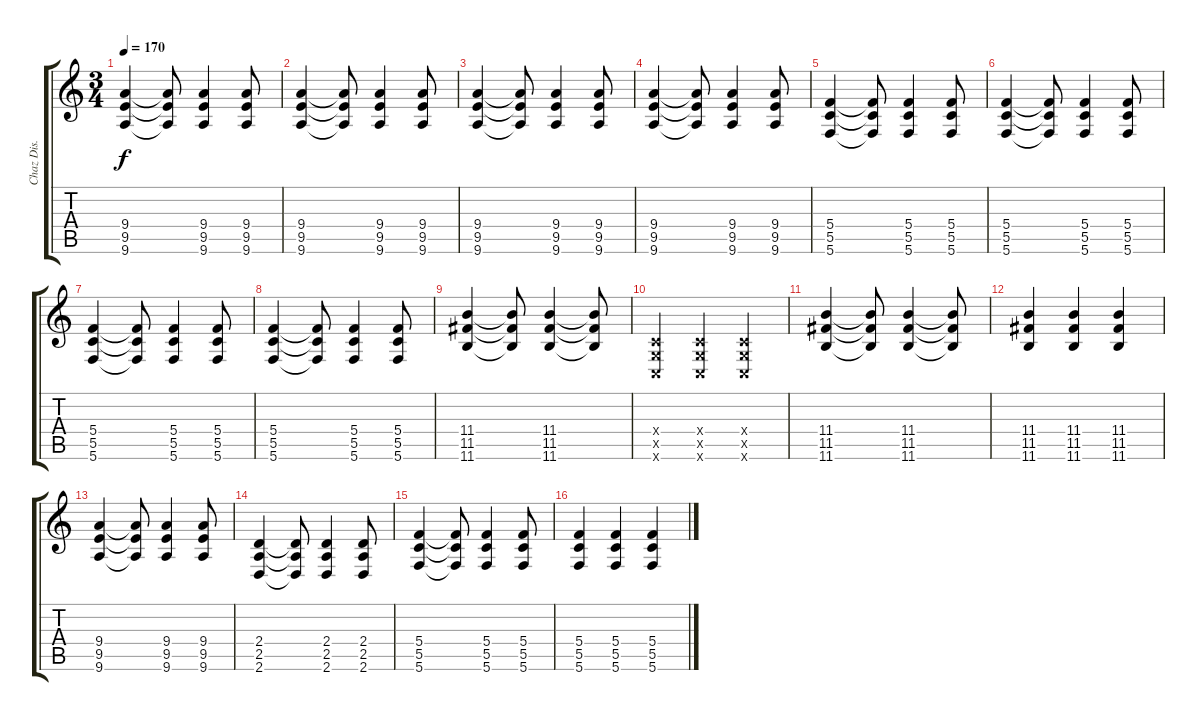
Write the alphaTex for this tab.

\track ("Chaz Dis." "Chaz Dis.") {instrument distortionguitar}
\staff {score tabs}
\tuning (D4 A3 F3 C3 G2 C2) {hide}
\ts (3 4)
\tempo 170
\clef g2
\ks c
(9.4 9.5 9.6).4{dy f} (9.4{t} 9.5{t} 9.6{t}).8 (9.4 9.5 9.6).4 (9.4 9.5 9.6).8 |
(9.4 9.5 9.6).4 (9.4{t} 9.5{t} 9.6{t}).8 (9.4 9.5 9.6).4 (9.4 9.5 9.6).8 |
(9.4 9.5 9.6).4 (9.4{t} 9.5{t} 9.6{t}).8 (9.4 9.5 9.6).4 (9.4 9.5 9.6).8 |
(9.4 9.5 9.6).4 (9.4{t} 9.5{t} 9.6{t}).8 (9.4 9.5 9.6).4 (9.4 9.5 9.6).8 |
(5.4 5.5 5.6).4 (5.4{t} 5.5{t} 5.6{t}).8 (5.4 5.5 5.6).4 (5.4 5.5 5.6).8 |
(5.4 5.5 5.6).4 (5.4{t} 5.5{t} 5.6{t}).8 (5.4 5.5 5.6).4 (5.4 5.5 5.6).8 |
(5.4 5.5 5.6).4 (5.4{t} 5.5{t} 5.6{t}).8 (5.4 5.5 5.6).4 (5.4 5.5 5.6).8 |
(5.4 5.5 5.6).4 (5.4{t} 5.5{t} 5.6{t}).8 (5.4 5.5 5.6).4 (5.4 5.5 5.6).8 |
(11.4 11.5 11.6).4 (11.4{t} 11.5{t} 11.6{t}).8 (11.4 11.5 11.6).4 (11.4{t} 11.5{t} 11.6{t}).8 |
(0.4{x} 0.5{x} 0.6{x}).4 (0.4{x} 0.5{x} 0.6{x}).4 (0.4{x} 0.5{x} 0.6{x}).4 |
(11.4 11.5 11.6).4 (11.4{t} 11.5{t} 11.6{t}).8 (11.4 11.5 11.6).4 (11.4{t} 11.5{t} 11.6{t}).8 |
(11.4 11.5 11.6).4 (11.4 11.5 11.6).4 (11.4 11.5 11.6).4 |
(9.4 9.5 9.6).4 (9.4{t} 9.5{t} 9.6{t}).8 (9.4 9.5 9.6).4 (9.4 9.5 9.6).8 |
(2.4 2.5 2.6).4 (2.4{t} 2.5{t} 2.6{t}).8 (2.4 2.5 2.6).4 (2.4 2.5 2.6).8 |
(5.4 5.5 5.6).4 (5.4{t} 5.5{t} 5.6{t}).8 (5.4 5.5 5.6).4 (5.4 5.5 5.6).8 |
(5.4 5.5 5.6).4 (5.4 5.5 5.6).4 (5.4 5.5 5.6).4
